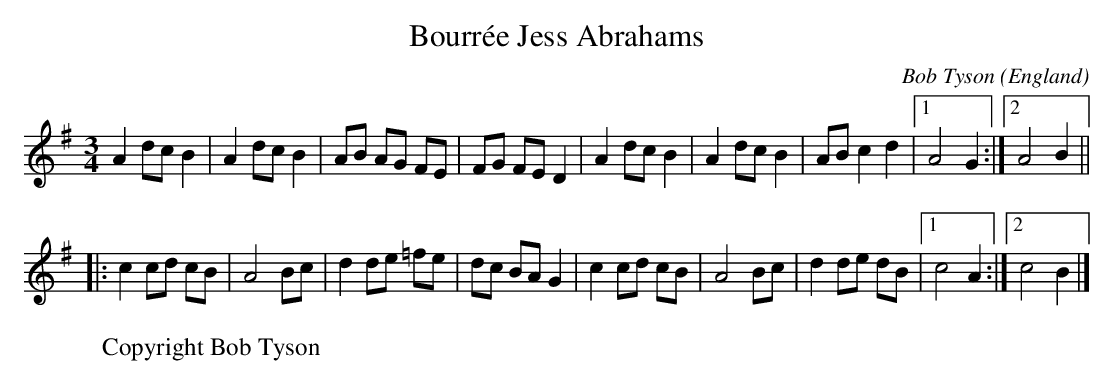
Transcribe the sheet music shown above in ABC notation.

X:1
T:Bourr\'ee Jess Abrahams
O:England
M:3/4
C:Bob Tyson
K:G
A2dcB2| A2dcB2| AB AG FE| FG FE D2|\
A2dcB2| A2dcB2| ABc2d2|1 A4G2:|2 A4B2||
|: c2cd cB| A4Bc| d2de =fe| dc BA G2|\
c2 cd cB| A4 Bc| d2 de dB|1 c4 A2 :|2 c4 B2|]
W:Copyright Bob Tyson
